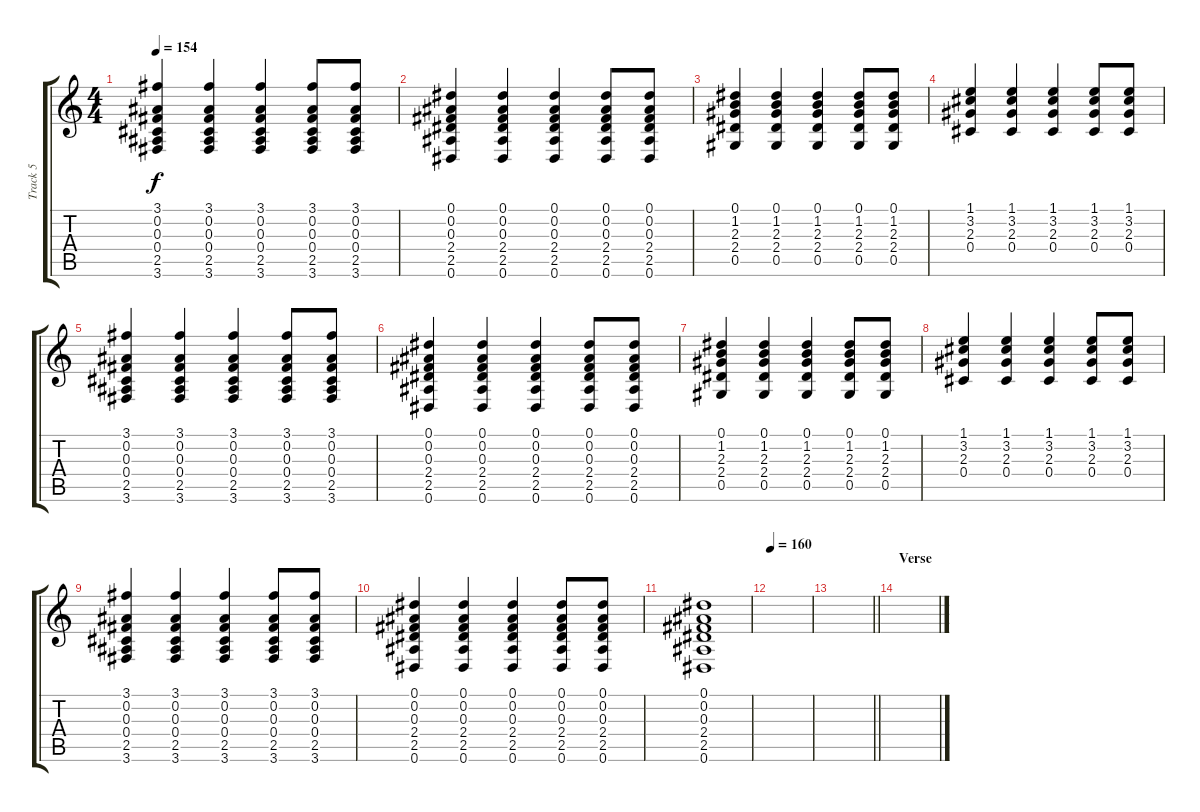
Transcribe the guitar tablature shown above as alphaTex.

\track ("Track 5" "Track 5") {instrument electricguitarclean}
\staff {score tabs}
\tuning (Eb4 Bb3 Gb3 Db3 Ab2 Eb2) {hide}
\ts (4 4)
\tempo 154
\clef g2
\ks c
(3.1 0.2 0.3 0.4 2.5 3.6).4{dy f} (3.1 0.2 0.3 0.4 2.5 3.6).4 (3.1 0.2 0.3 0.4 2.5 3.6).4 (3.1 0.2 0.3 0.4 2.5 3.6).8 (3.1 0.2 0.3 0.4 2.5 3.6).8 |
(0.1 0.2 0.3 2.4 2.5 0.6).4 (0.1 0.2 0.3 2.4 2.5 0.6).4 (0.1 0.2 0.3 2.4 2.5 0.6).4 (0.1 0.2 0.3 2.4 2.5 0.6).8 (0.1 0.2 0.3 2.4 2.5 0.6).8 |
(0.1 1.2 2.3 2.4 0.5).4 (0.1 1.2 2.3 2.4 0.5).4 (0.1 1.2 2.3 2.4 0.5).4 (0.1 1.2 2.3 2.4 0.5).8 (0.1 1.2 2.3 2.4 0.5).8 |
(1.1 3.2 2.3 0.4).4 (1.1 3.2 2.3 0.4).4 (1.1 3.2 2.3 0.4).4 (1.1 3.2 2.3 0.4).8 (1.1 3.2 2.3 0.4).8 |
(3.1 0.2 0.3 0.4 2.5 3.6).4 (3.1 0.2 0.3 0.4 2.5 3.6).4 (3.1 0.2 0.3 0.4 2.5 3.6).4 (3.1 0.2 0.3 0.4 2.5 3.6).8 (3.1 0.2 0.3 0.4 2.5 3.6).8 |
(0.1 0.2 0.3 2.4 2.5 0.6).4 (0.1 0.2 0.3 2.4 2.5 0.6).4 (0.1 0.2 0.3 2.4 2.5 0.6).4 (0.1 0.2 0.3 2.4 2.5 0.6).8 (0.1 0.2 0.3 2.4 2.5 0.6).8 |
(0.1 1.2 2.3 2.4 0.5).4 (0.1 1.2 2.3 2.4 0.5).4 (0.1 1.2 2.3 2.4 0.5).4 (0.1 1.2 2.3 2.4 0.5).8 (0.1 1.2 2.3 2.4 0.5).8 |
(1.1 3.2 2.3 0.4).4 (1.1 3.2 2.3 0.4).4 (1.1 3.2 2.3 0.4).4 (1.1 3.2 2.3 0.4).8 (1.1 3.2 2.3 0.4).8 |
(3.1 0.2 0.3 0.4 2.5 3.6).4 (3.1 0.2 0.3 0.4 2.5 3.6).4 (3.1 0.2 0.3 0.4 2.5 3.6).4 (3.1 0.2 0.3 0.4 2.5 3.6).8 (3.1 0.2 0.3 0.4 2.5 3.6).8 |
(0.1 0.2 0.3 2.4 2.5 0.6).4 (0.1 0.2 0.3 2.4 2.5 0.6).4 (0.1 0.2 0.3 2.4 2.5 0.6).4 (0.1 0.2 0.3 2.4 2.5 0.6).8 (0.1 0.2 0.3 2.4 2.5 0.6).8 |
(0.1 0.2 0.3 2.4 2.5 0.6).1 |
\tempo 160
|
\barLineRight lightlight
|
\section ("" "Verse")
